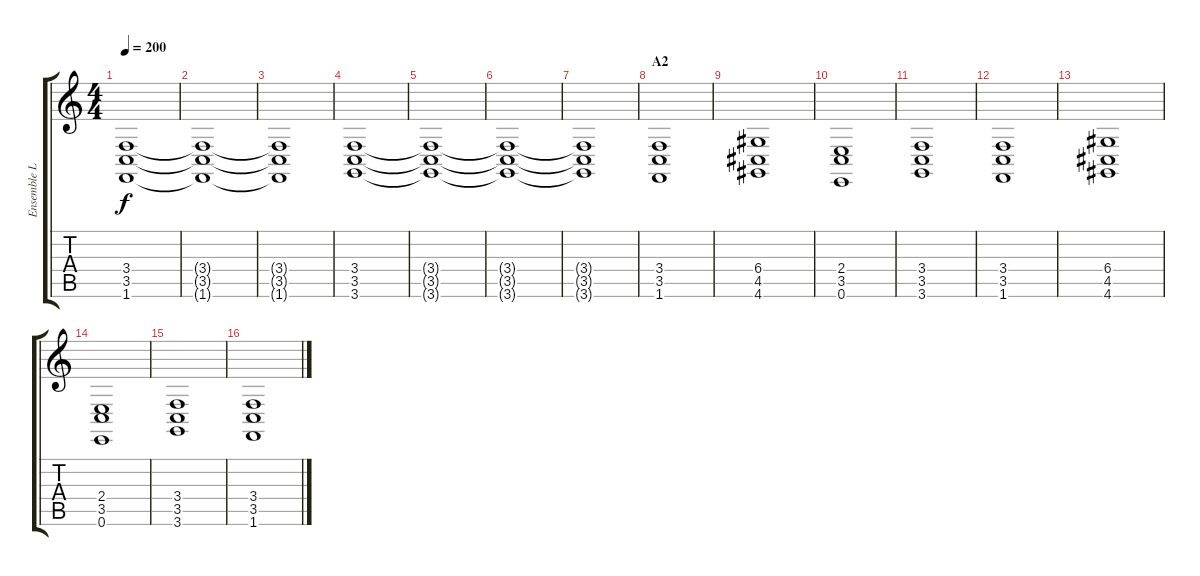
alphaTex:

\track ("Ensemble Lo" "Ensemble L") {instrument stringensemble1}
\staff {score tabs}
\tuning (E4 B3 G3 D3 A2 E2) {hide}
\ts (4 4)
\tempo 200
\clef g2
\ks c
(3.4{t} 3.5{t} 1.6{t}).1{dy f} |
(3.4{t} 3.5{t} 1.6{t}).1 |
(3.4{t} 3.5{t} 1.6{t}).1 |
(3.4 3.5 3.6).1 |
(3.4{t} 3.5{t} 3.6{t}).1 |
(3.4{t} 3.5{t} 3.6{t}).1 |
(3.4{t} 3.5{t} 3.6{t}).1 |
\section ("" "A2")
(3.4 3.5 1.6).1 |
(6.4 4.5 4.6).1 |
(2.4 3.5 0.6).1 |
(3.4 3.5 3.6).1 |
(3.4 3.5 1.6).1 |
(6.4 4.5 4.6).1 |
(2.4 3.5 0.6).1 |
(3.4 3.5 3.6).1 |
(3.4 3.5 1.6).1
